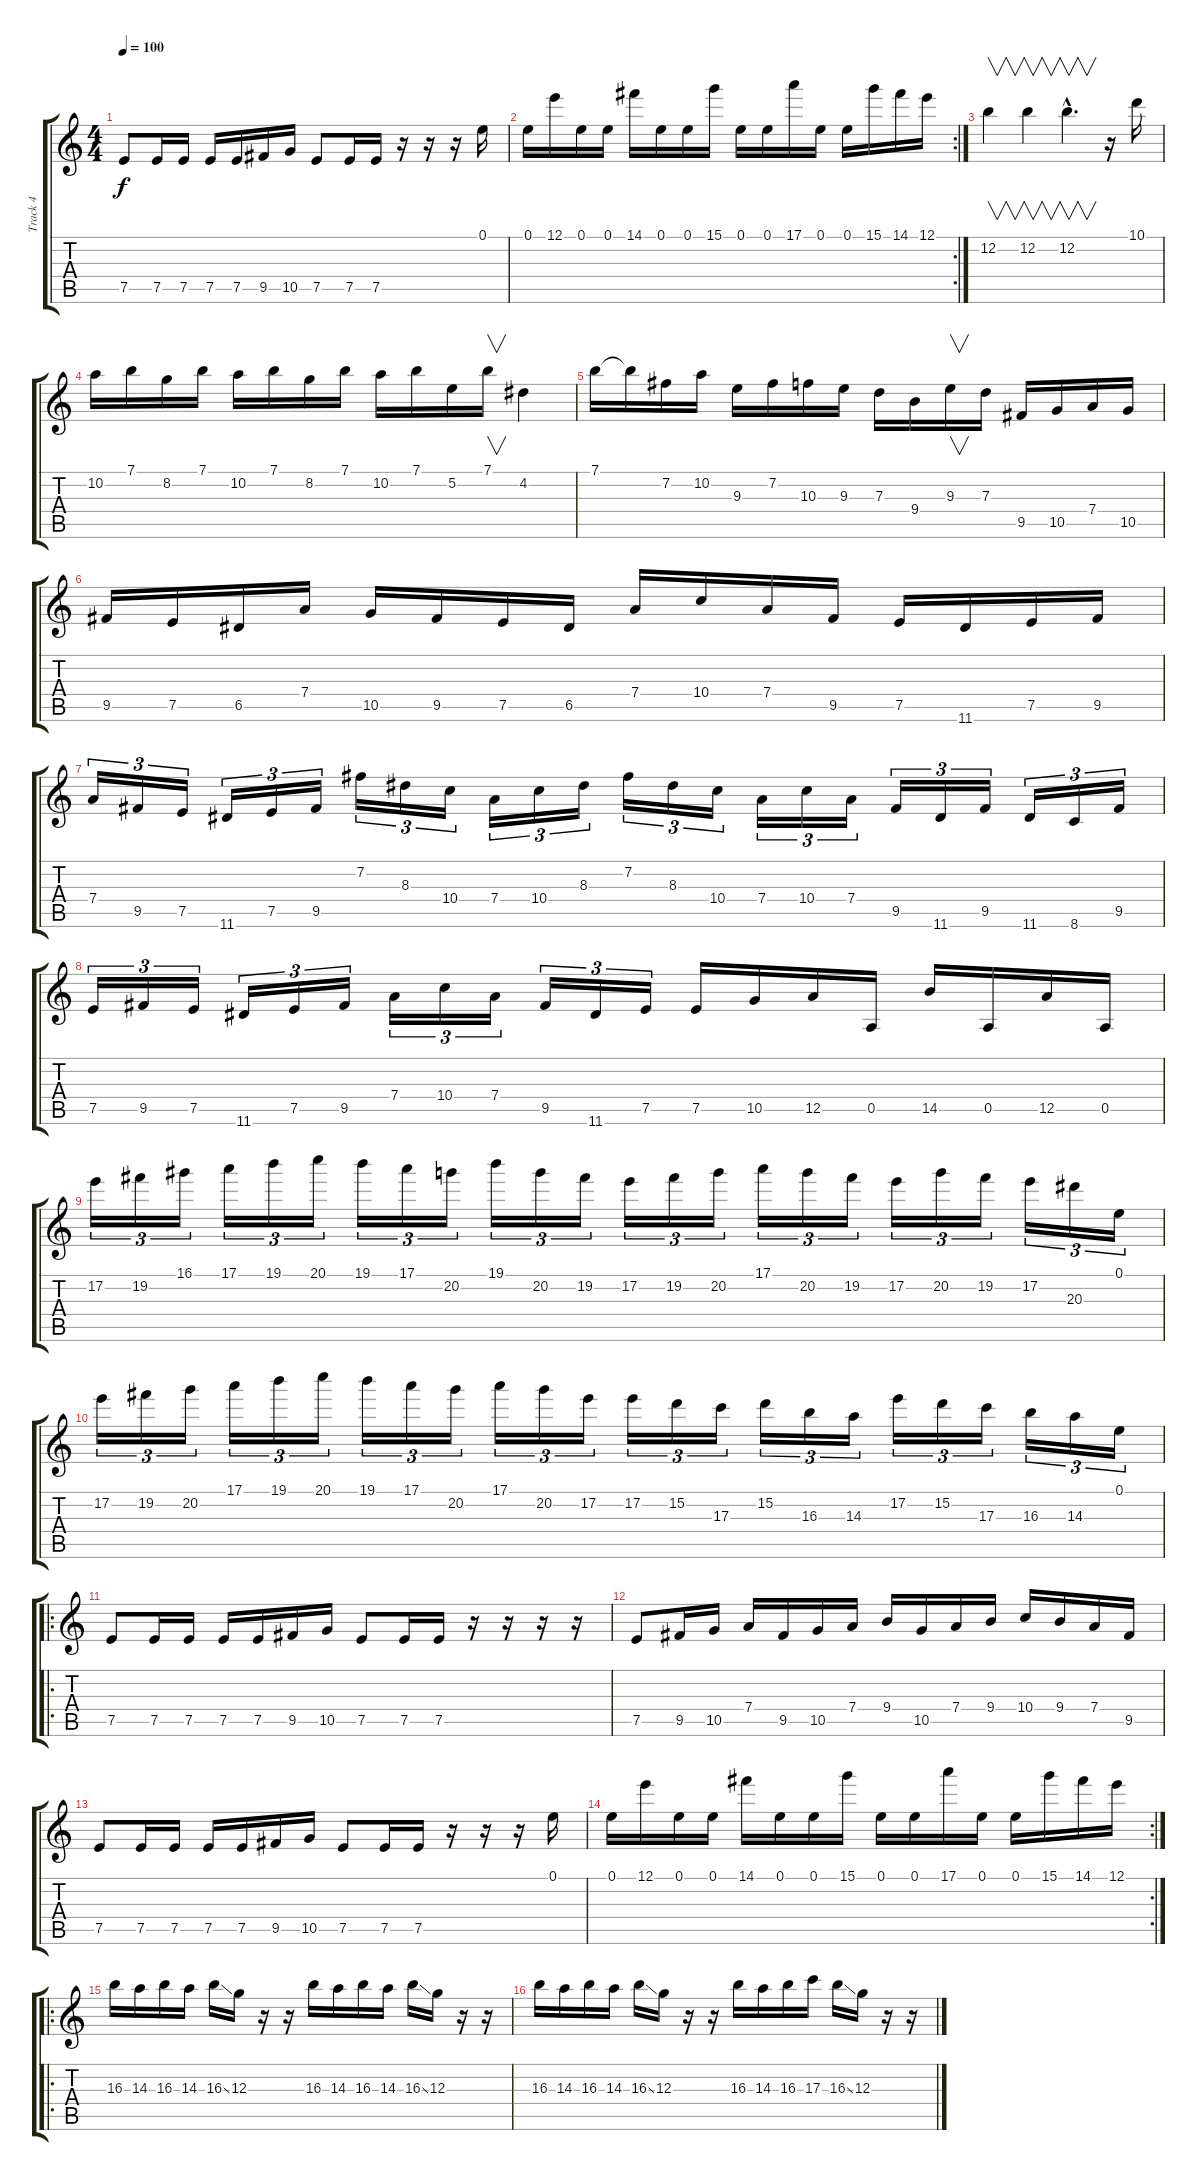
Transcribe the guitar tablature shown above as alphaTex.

\track ("Track 4" "Track 4") {instrument distortionguitar}
\staff {score tabs}
\tuning (E4 B3 G3 D3 A2 E2) {hide}
\ts (4 4)
\tempo 100
\clef g2
\ks c
7.5.8{dy f} 7.5.16 7.5.16 7.5.16 7.5.16 9.5.16 10.5.16 7.5.8 7.5.16 7.5.16 r.16 r.16 r.16 0.1.16 |
\rc 2
0.1.16 12.1.16 0.1.16 0.1.16 14.1.16 0.1.16 0.1.16 15.1.16 0.1.16 0.1.16 17.1.16 0.1.16 0.1.16 15.1.16 14.1.16 12.1.16 |
12.2.4{v} 12.2.4{v} 12.2{hac}.4{v d} r.16 10.1.16 |
10.2.16 7.1.16 8.2.16 7.1.16 10.2.16 7.1.16 8.2.16 7.1.16 10.2.16 7.1.16 5.2.16 7.1.16{v} 4.2.4 |
7.1.16 7.1{t}.16 7.2.16 10.2.16 9.3.16 7.2.16 10.3.16 9.3.16 7.3.16 9.4.16 9.3.16{v} 7.3.16 9.5.16 10.5.16 7.4.16 10.5.16 |
9.5.16 7.5.16 6.5.16 7.4.16 10.5.16 9.5.16 7.5.16 6.5.16 7.4.16 10.4.16 7.4.16 9.5.16 7.5.16 11.6.16 7.5.16 9.5.16 |
7.4.16{tu (3 2)} 9.5.16{tu (3 2)} 7.5.16{tu (3 2)} 11.6.16{tu (3 2)} 7.5.16{tu (3 2)} 9.5.16{tu (3 2)} 7.2.16{tu (3 2)} 8.3.16{tu (3 2)} 10.4.16{tu (3 2)} 7.4.16{tu (3 2)} 10.4.16{tu (3 2)} 8.3.16{tu (3 2)} 7.2.16{tu (3 2)} 8.3.16{tu (3 2)} 10.4.16{tu (3 2)} 7.4.16{tu (3 2)} 10.4.16{tu (3 2)} 7.4.16{tu (3 2)} 9.5.16{tu (3 2)} 11.6.16{tu (3 2)} 9.5.16{tu (3 2)} 11.6.16{tu (3 2)} 8.6.16{tu (3 2)} 9.5.16{tu (3 2)} |
7.5.16{tu (3 2)} 9.5.16{tu (3 2)} 7.5.16{tu (3 2)} 11.6.16{tu (3 2)} 7.5.16{tu (3 2)} 9.5.16{tu (3 2)} 7.4.16{tu (3 2)} 10.4.16{tu (3 2)} 7.4.16{tu (3 2)} 9.5.16{tu (3 2)} 11.6.16{tu (3 2)} 7.5.16{tu (3 2)} 7.5.16 10.5.16 12.5.16 0.5.16 14.5.16 0.5.16 12.5.16 0.5.16 |
17.2.16{tu (3 2)} 19.2.16{tu (3 2)} 16.1.16{tu (3 2)} 17.1.16{tu (3 2)} 19.1.16{tu (3 2)} 20.1.16{tu (3 2)} 19.1.16{tu (3 2)} 17.1.16{tu (3 2)} 20.2.16{tu (3 2)} 19.1.16{tu (3 2)} 20.2.16{tu (3 2)} 19.2.16{tu (3 2)} 17.2.16{tu (3 2)} 19.2.16{tu (3 2)} 20.2.16{tu (3 2)} 17.1.16{tu (3 2)} 20.2.16{tu (3 2)} 19.2.16{tu (3 2)} 17.2.16{tu (3 2)} 20.2.16{tu (3 2)} 19.2.16{tu (3 2)} 17.2.16{tu (3 2)} 20.3.16{tu (3 2)} 0.1.16{tu (3 2)} |
17.2.16{tu (3 2)} 19.2.16{tu (3 2)} 20.2.16{tu (3 2)} 17.1.16{tu (3 2)} 19.1.16{tu (3 2)} 20.1.16{tu (3 2)} 19.1.16{tu (3 2)} 17.1.16{tu (3 2)} 20.2.16{tu (3 2)} 17.1.16{tu (3 2)} 20.2.16{tu (3 2)} 17.2.16{tu (3 2)} 17.2.16{tu (3 2)} 15.2.16{tu (3 2)} 17.3.16{tu (3 2)} 15.2.16{tu (3 2)} 16.3.16{tu (3 2)} 14.3.16{tu (3 2)} 17.2.16{tu (3 2)} 15.2.16{tu (3 2)} 17.3.16{tu (3 2)} 16.3.16{tu (3 2)} 14.3.16{tu (3 2)} 0.1.16{tu (3 2)} |
\ro
7.5.8 7.5.16 7.5.16 7.5.16 7.5.16 9.5.16 10.5.16 7.5.8 7.5.16 7.5.16 r.16 r.16 r.16 r.16 |
7.5.8 9.5.16 10.5.16 7.4.16 9.5.16 10.5.16 7.4.16 9.4.16 10.5.16 7.4.16 9.4.16 10.4.16 9.4.16 7.4.16 9.5.16 |
7.5.8 7.5.16 7.5.16 7.5.16 7.5.16 9.5.16 10.5.16 7.5.8 7.5.16 7.5.16 r.16 r.16 r.16 0.1.16 |
\rc 2
0.1.16 12.1.16 0.1.16 0.1.16 14.1.16 0.1.16 0.1.16 15.1.16 0.1.16 0.1.16 17.1.16 0.1.16 0.1.16 15.1.16 14.1.16 12.1.16 |
\ro
16.3.16 14.3.16 16.3.16 14.3.16 16.3{ss}.16 12.3.16 r.16 r.16 16.3.16 14.3.16 16.3.16 14.3.16 16.3{ss}.16 12.3.16 r.16 r.16 |
16.3.16 14.3.16 16.3.16 14.3.16 16.3{ss}.16 12.3.16 r.16 r.16 16.3.16 14.3.16 16.3.16 17.3.16 16.3{ss}.16 12.3.16 r.16 r.16
